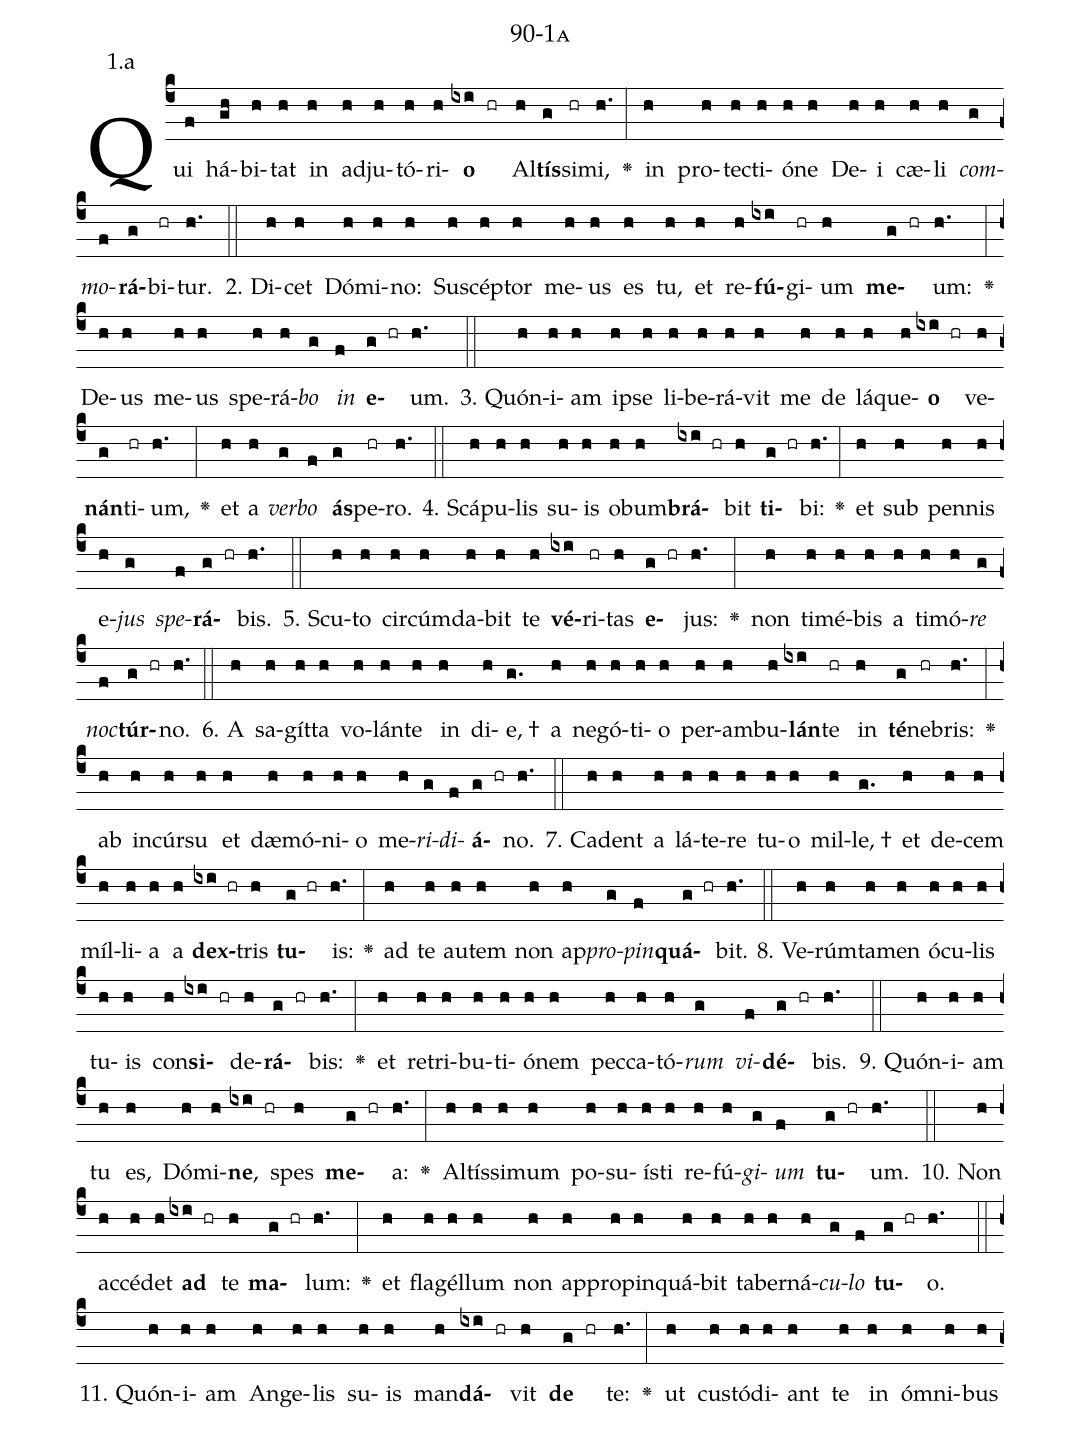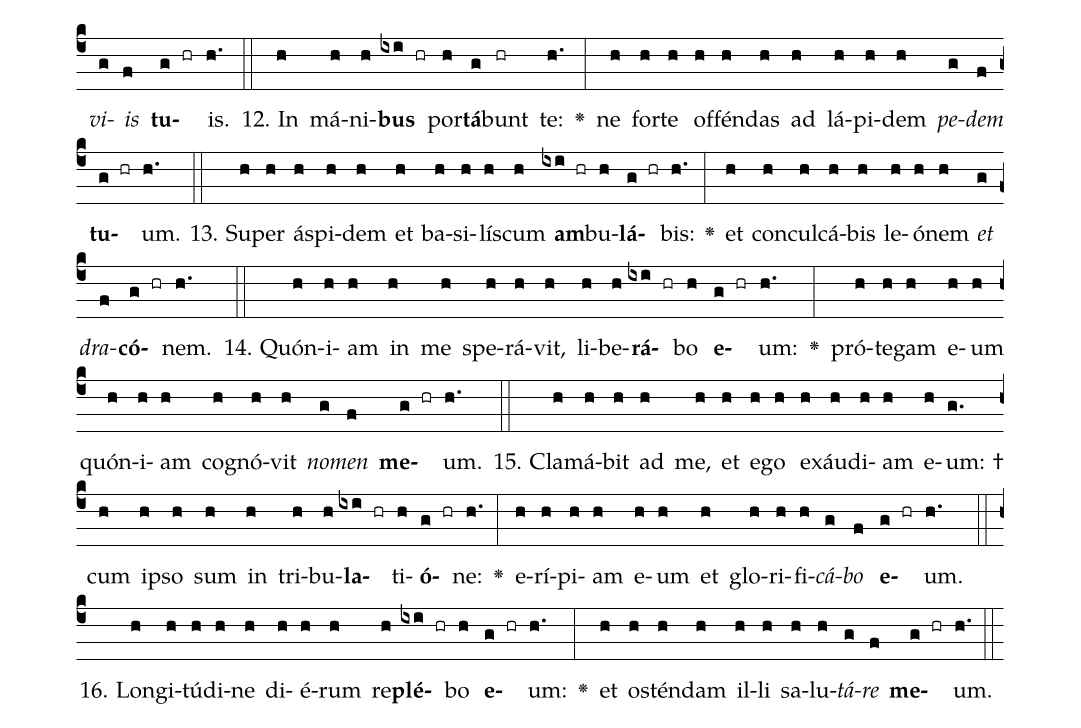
name: 90-1a;
annotation: 1.a;
%%
(c4)Qui(f) há(gh)bi(h)tat(h) in(h) ad(h)ju(h)tó(h)ri(h)<b>o</b>(ixi hr) Al(h)<b>tís</b>(g)si(hr)mi,(h.) <v>\greheightstar</v>(:) in(h) pro(h)tec(h)ti(h)ó(h)ne(h) De(h)i(h) cæ(h)li(h) <i>com</i>(g)<i>mo</i>(f)<b>rá</b>(g)bi(hr)tur.(h.) (::)
2. Di(h)cet(h) Dó(h)mi(h)no:(h) Su(h)scép(h)tor(h) me(h)us(h) es(h) tu,(h) et(h) re(h)<b>fú</b>(ixi)gi(hr)um(h) <b>me</b>(g hr)um:(h.) <v>\greheightstar</v>(:) De(h)us(h) me(h)us(h) spe(h)rá(h)<i>bo</i>(g) <i>in</i>(f) <b>e</b>(g hr)um.(h.) (::)
3. Quón(h)i(h)am(h) ip(h)se(h) li(h)be(h)rá(h)vit(h) me(h) de(h) lá(h)que(h)<b>o</b>(ixi hr) ve(h)<b>nán</b>(g)ti(hr)um,(h.) <v>\greheightstar</v>(:) et(h) a(h) <i>ver</i>(g)<i>bo</i>(f) <b>ás</b>(g)pe(hr)ro.(h.) (::)
4. Scá(h)pu(h)lis(h) su(h)is(h) ob(h)um(h)<b>brá</b>(ixi hr)bit(h) <b>ti</b>(g hr)bi:(h.) <v>\greheightstar</v>(:) et(h) sub(h) pen(h)nis(h) e(h)<i>jus</i>(g) <i>spe</i>(f)<b>rá</b>(g hr)bis.(h.) (::)
5. Scu(h)to(h) cir(h)cúm(h)da(h)bit(h) te(h) <b>vé</b>(ixi)ri(hr)tas(h) <b>e</b>(g hr)jus:(h.) <v>\greheightstar</v>(:) non(h) ti(h)mé(h)bis(h) a(h) ti(h)mó(h)<i>re</i>(g) <i>noc</i>(f)<b>túr</b>(g hr)no.(h.) (::)
6. A(h) sa(h)gít(h)ta(h) vo(h)lán(h)te(h) in(h) di(h)e, †(g.) a(h) neg(h)ó(h)ti(h)o(h) per(h)am(h)bu(h)<b>lán</b>(ixi)te(hr) in(h) <b>té</b>(g)ne(hr)bris:(h.) <v>\greheightstar</v>(:) ab(h) in(h)cúr(h)su(h) et(h) dæ(h)mó(h)ni(h)o(h) me(h)<i>ri</i>(g)<i>di</i>(f)<b>á</b>(g hr)no.(h.) (::)
7. Ca(h)dent(h) a(h) lá(h)te(h)re(h) tu(h)o(h) mil(h)le, †(g.) et(h) de(h)cem(h) míl(h)li(h)a(h) a(h) <b>dex</b>(ixi hr)tris(h) <b>tu</b>(g hr)is:(h.) <v>\greheightstar</v>(:) ad(h) te(h) au(h)tem(h) non(h) ap(h)<i>pro</i>(g)<i>pin</i>(f)<b>quá</b>(g hr)bit.(h.) (::)
8. Ve(h)rúm(h)ta(h)men(h) ó(h)cu(h)lis(h) tu(h)is(h) con(h)<b>si</b>(ixi hr)de(h)<b>rá</b>(g hr)bis:(h.) <v>\greheightstar</v>(:) et(h) re(h)tri(h)bu(h)ti(h)ó(h)nem(h) pec(h)ca(h)tó(h)<i>rum</i>(g) <i>vi</i>(f)<b>dé</b>(g hr)bis.(h.) (::)
9. Quón(h)i(h)am(h) tu(h) es,(h) Dó(h)mi(h)<b>ne</b>,(ixi hr) spes(h) <b>me</b>(g hr)a:(h.) <v>\greheightstar</v>(:) Al(h)tís(h)si(h)mum(h) po(h)su(h)ís(h)ti(h) re(h)fú(h)<i>gi</i>(g)<i>um</i>(f) <b>tu</b>(g hr)um.(h.) (::)
10. Non(h) ac(h)cé(h)det(h) <b>ad</b>(ixi hr) te(h) <b>ma</b>(g hr)lum:(h.) <v>\greheightstar</v>(:) et(h) fla(h)gél(h)lum(h) non(h) ap(h)pro(h)pin(h)quá(h)bit(h) ta(h)ber(h)ná(h)<i>cu</i>(g)<i>lo</i>(f) <b>tu</b>(g hr)o.(h.) (::)
11. Quón(h)i(h)am(h) An(h)ge(h)lis(h) su(h)is(h) man(h)<b>dá</b>(ixi hr)vit(h) <b>de</b>(g hr) te:(h.) <v>\greheightstar</v>(:) ut(h) cus(h)tó(h)di(h)ant(h) te(h) in(h) óm(h)ni(h)bus(h) <i>vi</i>(g)<i>is</i>(f) <b>tu</b>(g hr)is.(h.) (::)
12. In(h) má(h)ni(h)<b>bus</b>(ixi hr) por(h)<b>tá</b>(g)bunt(hr) te:(h.) <v>\greheightstar</v>(:) ne(h) for(h)te(h) of(h)fén(h)das(h) ad(h) lá(h)pi(h)dem(h) <i>pe</i>(g)<i>dem</i>(f) <b>tu</b>(g hr)um.(h.) (::)
13. Su(h)per(h) ás(h)pi(h)dem(h) et(h) ba(h)si(h)lís(h)cum(h) <b>am</b>(ixi hr)bu(h)<b>lá</b>(g hr)bis:(h.) <v>\greheightstar</v>(:) et(h) con(h)cul(h)cá(h)bis(h) le(h)ó(h)nem(h) <i>et</i>(g) <i>dra</i>(f)<b>có</b>(g hr)nem.(h.) (::)
14. Quón(h)i(h)am(h) in(h) me(h) spe(h)rá(h)vit,(h) li(h)be(h)<b>rá</b>(ixi hr)bo(h) <b>e</b>(g hr)um:(h.) <v>\greheightstar</v>(:) pró(h)te(h)gam(h) e(h)um(h) quón(h)i(h)am(h) co(h)gnó(h)vit(h) <i>no</i>(g)<i>men</i>(f) <b>me</b>(g hr)um.(h.) (::)
15. Cla(h)má(h)bit(h) ad(h) me,(h) et(h) e(h)go(h) ex(h)áu(h)di(h)am(h) e(h)um: †(g.) cum(h) ip(h)so(h) sum(h) in(h) tri(h)bu(h)<b>la</b>(ixi hr)ti(h)<b>ó</b>(g hr)ne:(h.) <v>\greheightstar</v>(:) e(h)rí(h)pi(h)am(h) e(h)um(h) et(h) glo(h)ri(h)fi(h)<i>cá</i>(g)<i>bo</i>(f) <b>e</b>(g hr)um.(h.) (::)
16. Lon(h)gi(h)tú(h)di(h)ne(h) di(h)é(h)rum(h) re(h)<b>plé</b>(ixi hr)bo(h) <b>e</b>(g hr)um:(h.) <v>\greheightstar</v>(:) et(h) os(h)tén(h)dam(h) il(h)li(h) sa(h)lu(h)<i>tá</i>(g)<i>re</i>(f) <b>me</b>(g hr)um.(h.) (::)
